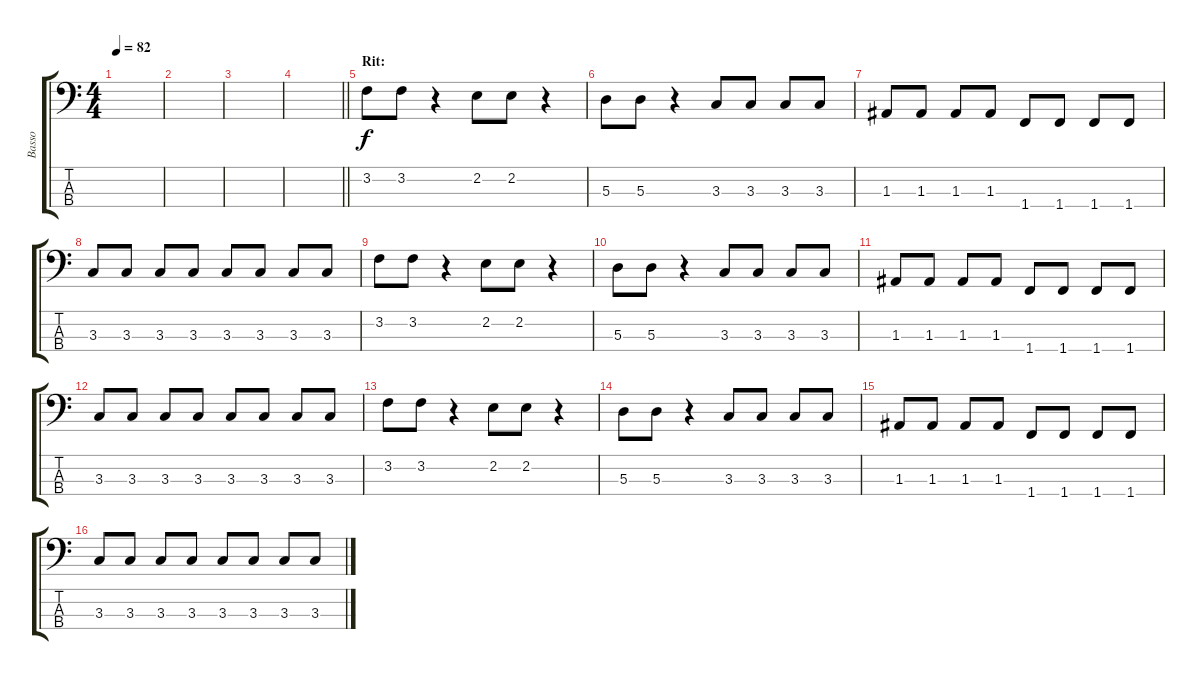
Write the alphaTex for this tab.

\track ("Basso" "Basso") {instrument electricbasspick}
\staff {score tabs}
\tuning (G2 D2 A1 E1) {hide}
\ts (4 4)
\tempo 82
\clef f4
\ks c
|
|
|
\barLineRight lightlight
|
\section ("" "Rit:")
3.2.8 3.2.8 r.4 2.2.8 2.2.8 r.4 |
5.3.8 5.3.8 r.4 3.3.8 3.3.8 3.3.8 3.3.8 |
1.3.8 1.3.8 1.3.8 1.3.8 1.4.8 1.4.8 1.4.8 1.4.8 |
3.3.8 3.3.8 3.3.8 3.3.8 3.3.8 3.3.8 3.3.8 3.3.8 |
3.2.8 3.2.8 r.4 2.2.8 2.2.8 r.4 |
5.3.8 5.3.8 r.4 3.3.8 3.3.8 3.3.8 3.3.8 |
1.3.8 1.3.8 1.3.8 1.3.8 1.4.8 1.4.8 1.4.8 1.4.8 |
3.3.8 3.3.8 3.3.8 3.3.8 3.3.8 3.3.8 3.3.8 3.3.8 |
3.2.8 3.2.8 r.4 2.2.8 2.2.8 r.4 |
5.3.8 5.3.8 r.4 3.3.8 3.3.8 3.3.8 3.3.8 |
1.3.8 1.3.8 1.3.8 1.3.8 1.4.8 1.4.8 1.4.8 1.4.8 |
3.3.8 3.3.8 3.3.8 3.3.8 3.3.8 3.3.8 3.3.8 3.3.8
